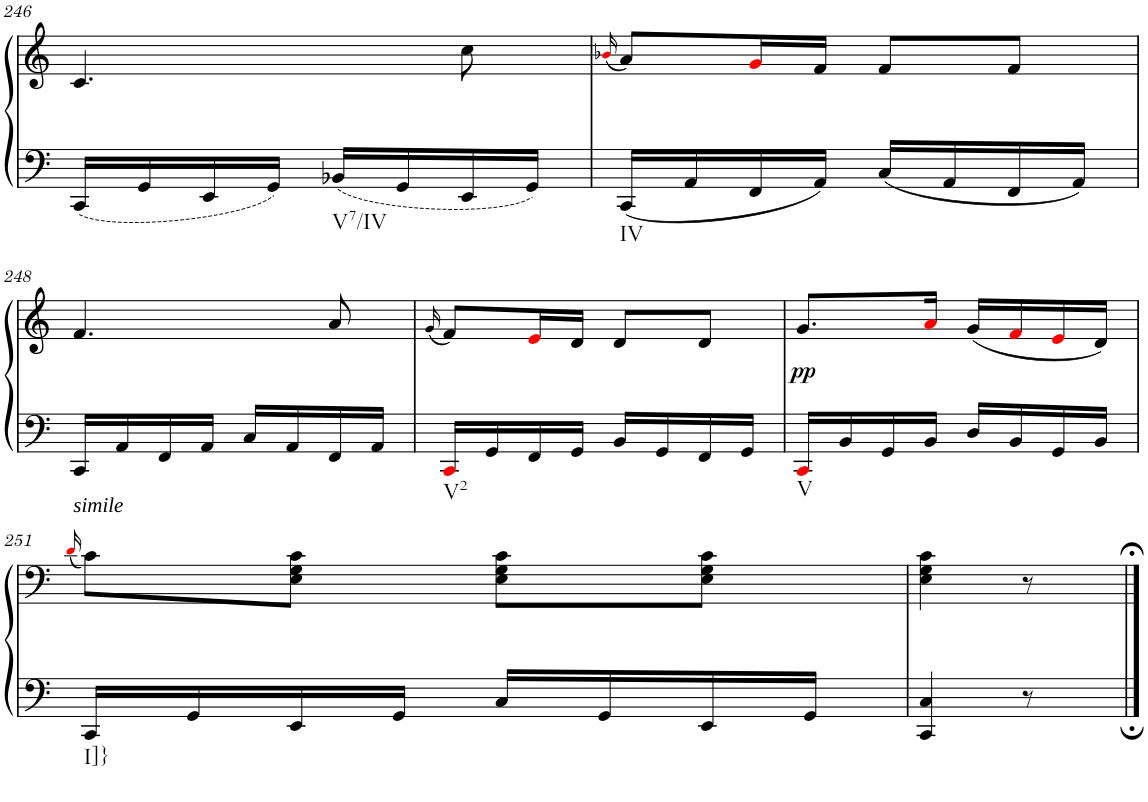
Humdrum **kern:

**kern	**kern	**dynam
*part1	*part1	*part1
*staff2	*staff1	*staff1/2
*I"Klavier linke Hand	*	*
!!LO:PB:g=z
*clefF4	*clefG2	*
*k[]	*k[]	*
*M2/4	*M2/4	*
=246	=246	=246
16CC/LL	4.c/	.
16GG/	.	.
16EE/	.	.
16GG/JJ	.	.
!LO:TX:b:t=V7/IV	!	!
16BB-X/LL	.	.
16GG/	.	.
16EE/	8cc\	.
16GG/JJ	.	.
=247	=247	=247
.	(16qb-Xi/	.
!LO:TX:b:t=IV	!	!
16CC/LL	8a/L)	.
16AA/	.	.
16FF/	16gi/L	.
16AA/JJ	16f/JJ	.
16C/LL	8f/L	.
16AA/	.	.
16FF/	8f/J	.
16AA/JJ	.	.
!!LO:LB:g=z
=248	=248	=248
!LO:TX:b:i:t=simile	!	!
16CC/LL	4.f/	.
16AA/	.	.
16FF/	.	.
16AA/JJ	.	.
16C/LL	.	.
16AA/	.	.
16FF/	8a/	.
16AA/JJ	.	.
=249	=249	=249
.	(16qg/	.
!LO:TX:b:t=V2	!	!
16CCi/LL	8f/L)	.
16GG/	.	.
16FF/	16ei/L	.
16GG/JJ	16d/JJ	.
16BB/LL	8d/L	.
16GG/	.	.
16FF/	8d/J	.
16GG/JJ	.	.
=250	=250	=250
!LO:TX:b:t=V	!	!
!	!	!LO:DY:b
16CCi/LL	8.g/L	pp
16BB/	.	.
16GG/	.	.
16BB/JJ	16ai/Jk	.
16D/LL	(16g/LL	.
16BB/	16fi/	.
16GG/	16ei/	.
16BB/JJ	16d/JJ)	.
!!LO:LB:g=z
=251	=251	=251
.	(16qdi/	.
!LO:TX:b:t=I]}	!	!
16CC/LL	8c\L)	.
16GG/	.	.
16EE/	8E\ 8G\ 8c\J	.
16GG/JJ	.	.
16C/LL	8E\ 8G\ 8c\L	.
16GG/	.	.
16EE/	8E\ 8G\ 8c\J	.
16GG/JJ	.	.
=252	=252	=252
4CC/ 4C/	4E\ 4G\ 4c\	.
8r	8r	.
==	==	==
*-	*-	*-
